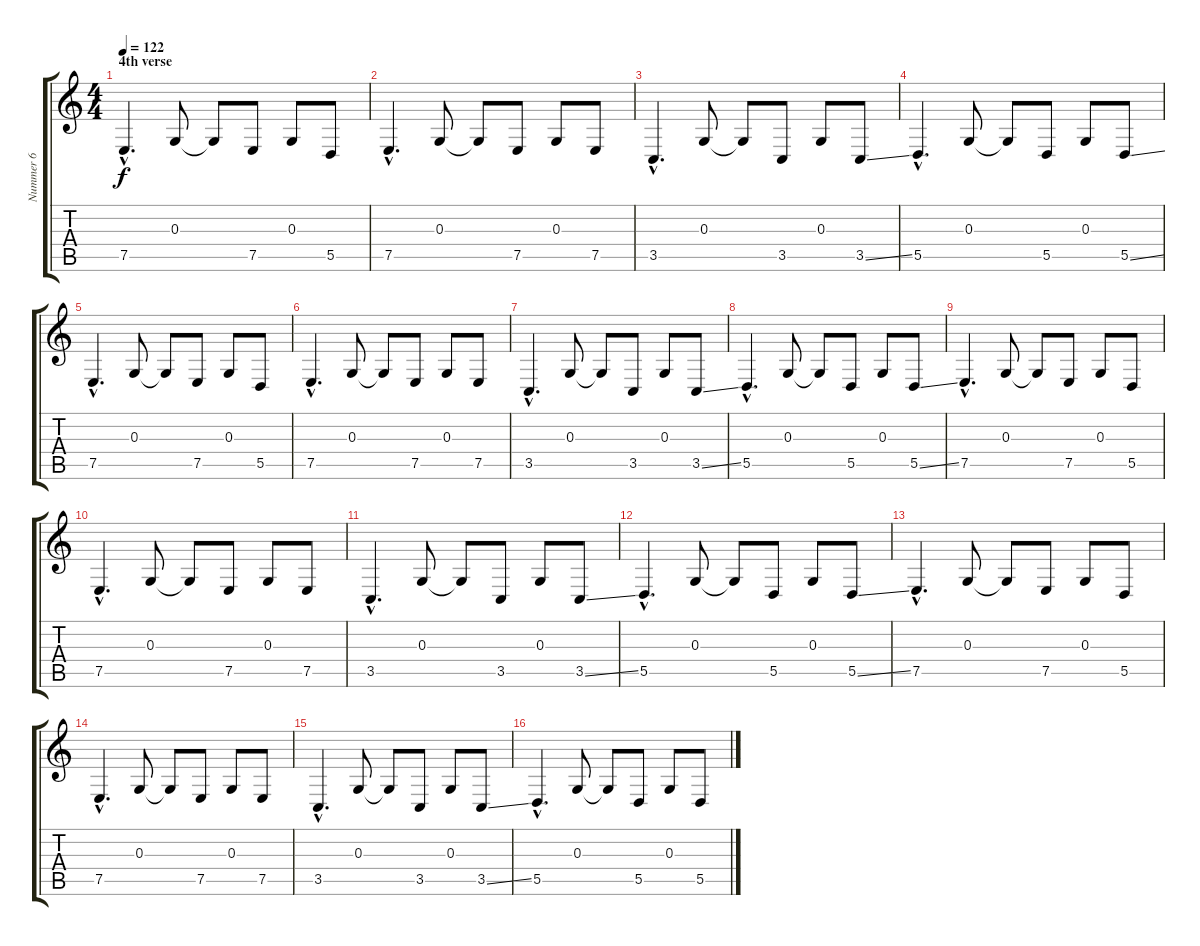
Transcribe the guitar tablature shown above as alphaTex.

\track ("Nummer 6" "Nummer 6") {instrument violin}
\staff {score tabs}
\tuning (E4 B3 G3 D3 A2 E2) {hide}
\ts (4 4)
\section ("" "4th verse")
\tempo 122
\clef g2
\ks c
7.5{hac}.4{d dy f} 0.3.8 0.3{t}.8 7.5.8 0.3.8 5.5.8 |
7.5{hac}.4{d} 0.3.8 0.3{t}.8 7.5.8 0.3.8 7.5.8 |
3.5{hac}.4{d} 0.3.8 0.3{t}.8 3.5.8 0.3.8 3.5{ss}.8 |
5.5{hac}.4{d} 0.3.8 0.3{t}.8 5.5.8 0.3.8 5.5{ss}.8 |
7.5{hac}.4{d} 0.3.8 0.3{t}.8 7.5.8 0.3.8 5.5.8 |
7.5{hac}.4{d} 0.3.8 0.3{t}.8 7.5.8 0.3.8 7.5.8 |
3.5{hac}.4{d} 0.3.8 0.3{t}.8 3.5.8 0.3.8 3.5{ss}.8 |
5.5{hac}.4{d} 0.3.8 0.3{t}.8 5.5.8 0.3.8 5.5{ss}.8 |
7.5{hac}.4{d} 0.3.8 0.3{t}.8 7.5.8 0.3.8 5.5.8 |
7.5{hac}.4{d} 0.3.8 0.3{t}.8 7.5.8 0.3.8 7.5.8 |
3.5{hac}.4{d} 0.3.8 0.3{t}.8 3.5.8 0.3.8 3.5{ss}.8 |
5.5{hac}.4{d} 0.3.8 0.3{t}.8 5.5.8 0.3.8 5.5{ss}.8 |
7.5{hac}.4{d} 0.3.8 0.3{t}.8 7.5.8 0.3.8 5.5.8 |
7.5{hac}.4{d} 0.3.8 0.3{t}.8 7.5.8 0.3.8 7.5.8 |
3.5{hac}.4{d} 0.3.8 0.3{t}.8 3.5.8 0.3.8 3.5{ss}.8 |
5.5{hac}.4{d} 0.3.8 0.3{t}.8 5.5.8 0.3.8 5.5{ss}.8
